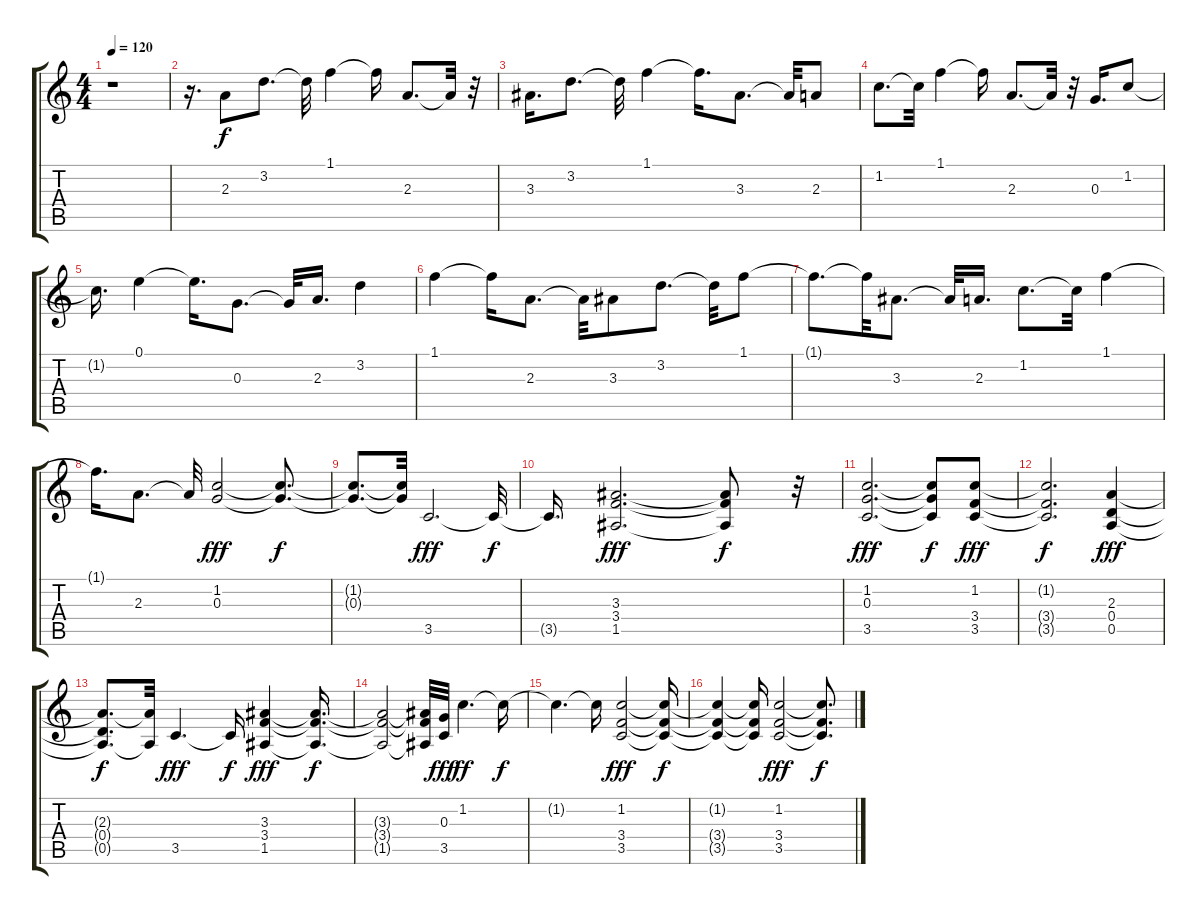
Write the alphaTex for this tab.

\track "" {instrument overdrivenguitar}
\staff {score tabs}
\tuning (E4 B3 G3 D3 A2 E2) {hide}
\ts (4 4)
\tempo 120
\clef g2
\ks c
r.1{dy f} |
r.16{d} 2.3.8 3.2.8{d} 3.2{t}.32 1.1.4 1.1{t}.16 2.3.8{d} 2.3{t}.32 r.32 |
3.3.16{d} 3.2.8{d} 3.2{t}.32 1.1.4 1.1{t}.16{d} 3.3.8{d} 3.3{t}.32 2.3.8 |
1.2.8{d} 1.2{t}.32 1.1.4 1.1{t}.16 2.3.8{d} 2.3{t}.32 r.32 0.3.16{d} 1.2.8 |
1.2{t}.16{d} 0.1.4 0.1{t}.16{d} 0.3.8{d} 0.3{t}.32 2.3.16{d} 3.2.4 |
1.1.4 1.1{t}.16 2.3.8{d} 2.3{t}.32 3.3.8 3.2.8{d} 3.2{t}.32 1.1.8 |
1.1{t}.8{d} 1.1{t}.32 3.3.8{d} 3.3{t}.32 2.3.16{d} 1.2.8{d} 1.2{t}.32 1.1.4 |
1.1{t}.16{d} 2.3.8{d} 2.3{t}.32 (1.2 0.3).2{dy fff} (1.2{t} 0.3{t}).8{d dy f} |
(1.2{t} 0.3{t}).8{d} (1.2{t} 0.3{t}).32 3.5.2{d dy fff} 3.5{t}.32{dy f} |
3.5{t}.16{d} (3.3 3.4 1.5).2{d dy fff} (3.3{t} 3.4{t} 1.5{t}).8{dy f} r.32 |
(1.2 0.3 3.5).2{d dy fff} (1.2{t} 0.3{t} 3.5{t}).8{dy f} (1.2 3.4 3.5).8{dy fff} |
(1.2{t} 3.4{t} 3.5{t}).2{d dy f} (2.3 0.4 0.5).4{dy fff} |
(2.3{t} 0.4{t} 0.5{t}).8{d dy f} (2.3{t} 0.5{t}).32 3.5.4{d dy fff} 3.5{t}.16{dy f} (3.3 3.4 1.5).4{dy fff} (3.3{t} 3.4{t} 1.5{t}).16{d dy f} |
(3.3{t} 3.4{t} 1.5{t}).2 (3.3{t} 3.4{t} 1.5{t}).32 (0.3 3.5).32{dy fff} 1.2.4{d dy ff} 1.2{t}.16{dy f} |
1.2{t}.4{d} 1.2{t}.16 (1.2 3.4 3.5).2{dy fff} (1.2{t} 3.4{t} 3.5{t}).16{dy f} |
(1.2{t} 3.4{t} 3.5{t}).4 (1.2{t} 3.4{t} 3.5{t}).16 (1.2 3.4 3.5).2{dy fff} (1.2{t} 3.4{t} 3.5{t}).8{d dy f}
